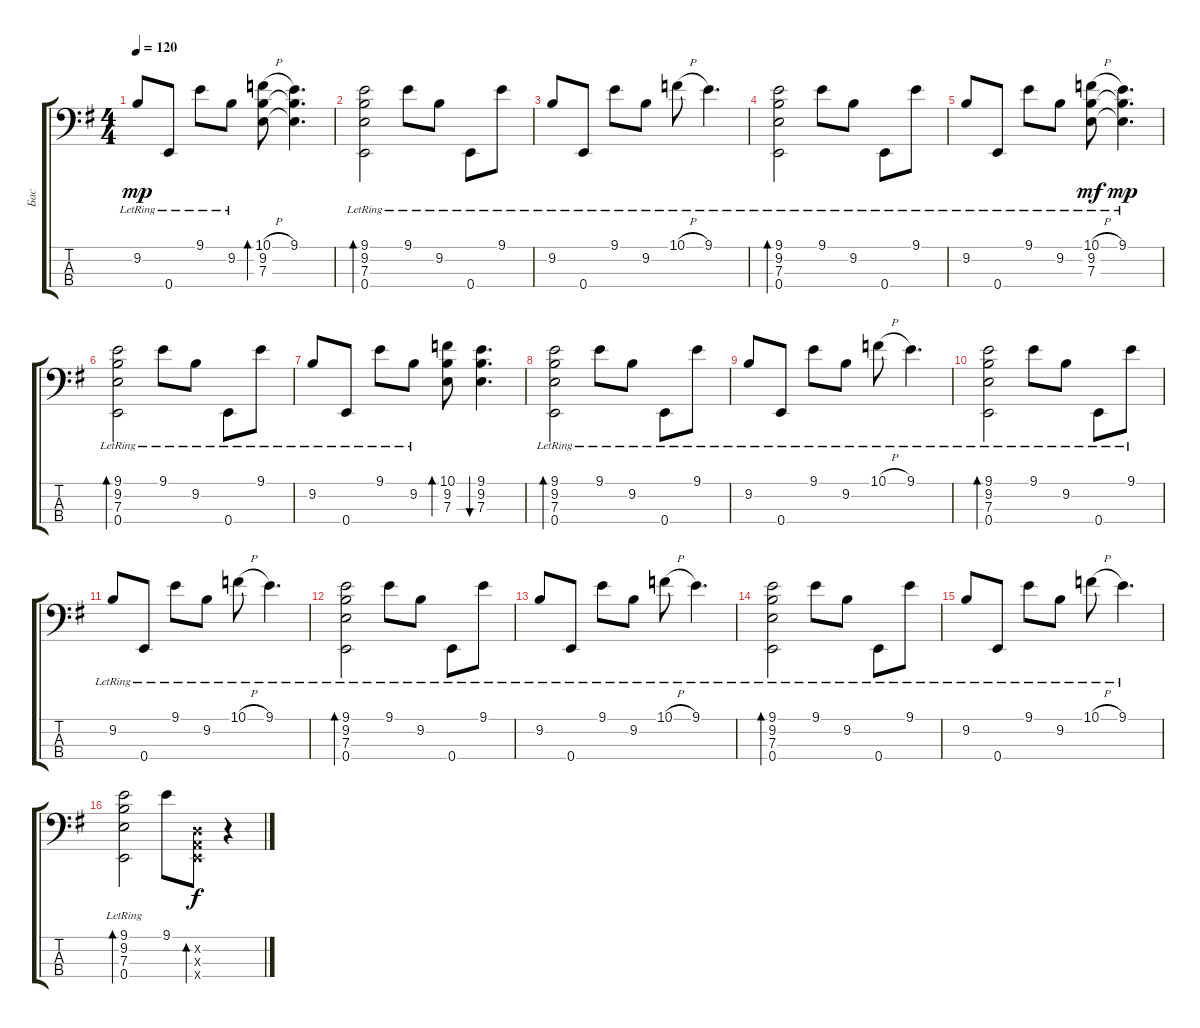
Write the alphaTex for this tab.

\track ("Бас" "Бас") {instrument electricbassfinger}
\staff {score tabs}
\tuning (G2 D2 A1 E1) {hide}
\ts (4 4)
\tempo 120
\clef f4
\ks eminor
9.2{lr}.8{dy mp} 0.4{lr}.8 9.1{lr}.8 9.2{lr}.8 (10.1{h} 9.2 7.3).8{bd 60} (9.1 9.2{t} 7.3{t}).4{d} |
(9.1{lr} 9.2{lr} 7.3{lr} 0.4{lr}).2{bd 120} 9.1{lr}.8 9.2{lr}.8 0.4{lr}.8 9.1{lr}.8 |
9.2{lr}.8 0.4{lr}.8 9.1{lr}.8 9.2{lr}.8 10.1{h lr}.8 9.1{lr}.4{d} |
(9.1{lr} 9.2{lr} 7.3{lr} 0.4{lr}).2{bd 120} 9.1{lr}.8 9.2{lr}.8 0.4{lr}.8 9.1{lr}.8 |
9.2{lr}.8 0.4{lr}.8 9.1{lr}.8 9.2{lr}.8 (10.1{h lr} 9.2 7.3).8{dy mf} (9.1{lr} 9.2{t} 7.3{t}).4{d dy mp} |
(9.1{lr} 9.2{lr} 7.3{lr} 0.4{lr}).2{bd 120} 9.1{lr}.8 9.2{lr}.8 0.4{lr}.8 9.1{lr}.8 |
9.2{lr}.8 0.4{lr}.8 9.1{lr}.8 9.2{lr}.8 (10.1 9.2 7.3).8{bd 60} (9.1 9.2 7.3).4{d bu 60} |
(9.1{lr} 9.2{lr} 7.3{lr} 0.4{lr}).2{bd 120} 9.1{lr}.8 9.2{lr}.8 0.4{lr}.8 9.1{lr}.8 |
9.2{lr}.8 0.4{lr}.8 9.1{lr}.8 9.2{lr}.8 10.1{h lr}.8 9.1{lr}.4{d} |
(9.1{lr} 9.2{lr} 7.3{lr} 0.4{lr}).2{bd 120} 9.1{lr}.8 9.2{lr}.8 0.4{lr}.8 9.1{lr}.8 |
9.2{lr}.8 0.4{lr}.8 9.1{lr}.8 9.2{lr}.8 10.1{h lr}.8 9.1{lr}.4{d} |
(9.1{lr} 9.2{lr} 7.3{lr} 0.4{lr}).2{bd 120} 9.1{lr}.8 9.2{lr}.8 0.4{lr}.8 9.1{lr}.8 |
9.2{lr}.8 0.4{lr}.8 9.1{lr}.8 9.2{lr}.8 10.1{h lr}.8 9.1{lr}.4{d} |
(9.1{lr} 9.2{lr} 7.3{lr} 0.4{lr}).2{bd 120} 9.1{lr}.8 9.2{lr}.8 0.4{lr}.8 9.1{lr}.8 |
9.2{lr}.8 0.4{lr}.8 9.1{lr}.8 9.2{lr}.8 10.1{h lr}.8 9.1{lr}.4{d} |
(9.1{lr} 9.2{lr} 7.3{lr} 0.4{lr}).2{bd 120} 9.1.8 (0.2{x} 0.3{x} 0.4{x}).8{bd 240 dy f} r.4
